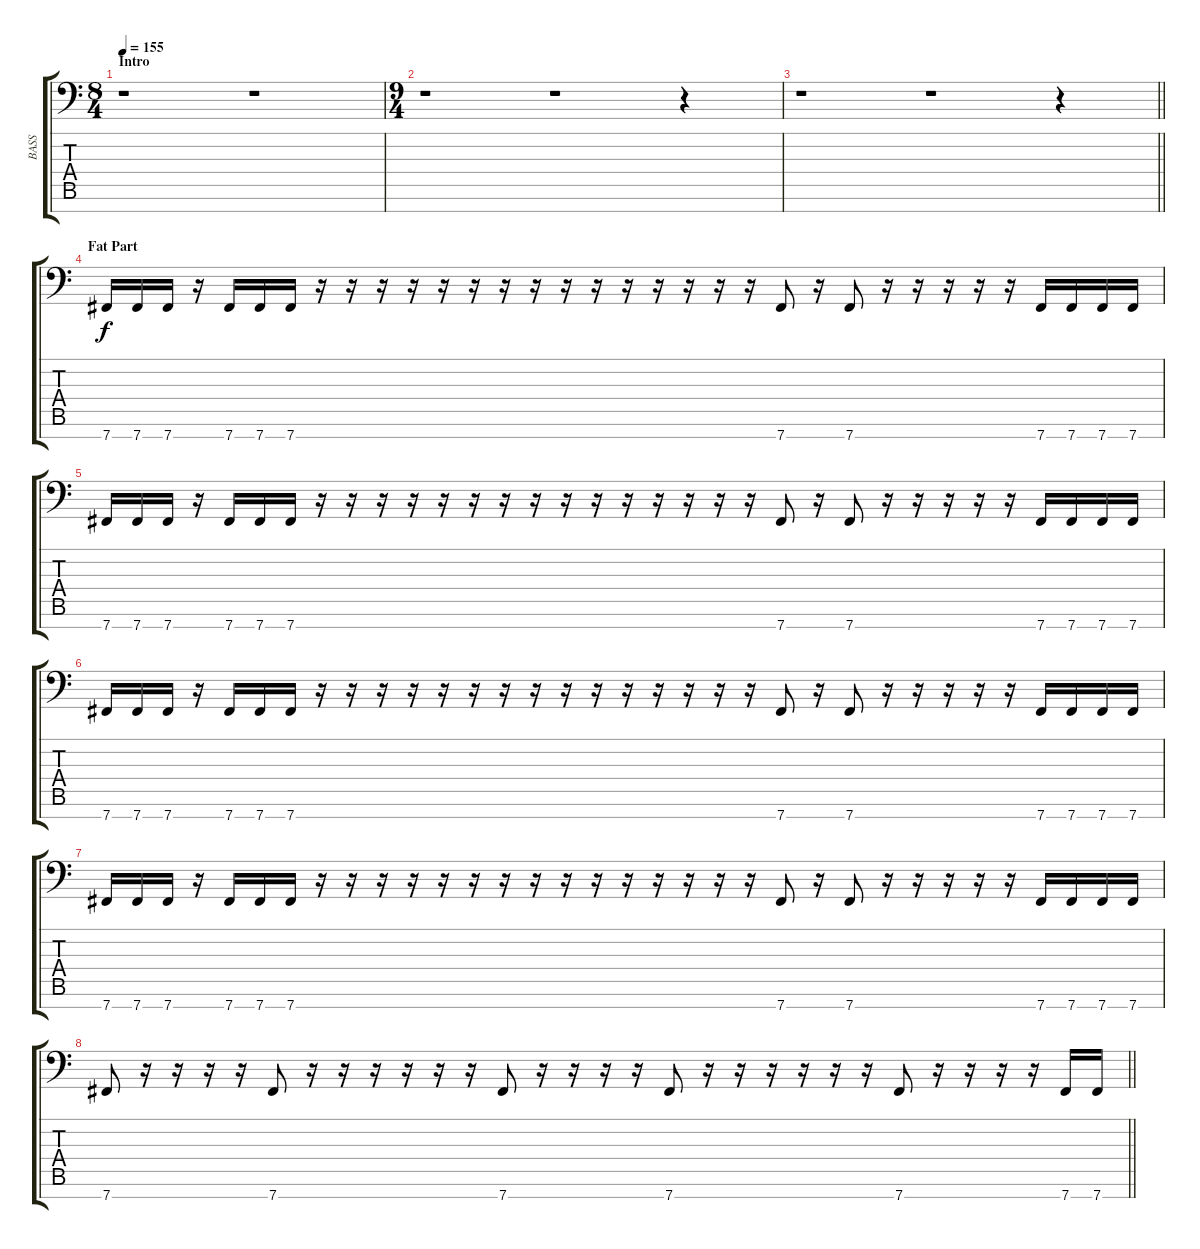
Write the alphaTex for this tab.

\track ("BASS" "BASS") {instrument electricbassfinger}
\staff {score tabs}
\tuning (E3 B2 G2 D2 A1 D1 B0) {hide}
\ts (8 4)
\section ("" "Intro")
\tempo 155
\clef f4
\ks c
r.1{dy f instrument electricbassfinger} r.1 |
\ts (9 4)
r.1 r.1 r.4 |
\barLineRight lightlight
r.1 r.1 r.4 |
\section ("" "Fat Part")
7.7.16 7.7.16 7.7.16 r.16 7.7.16 7.7.16 7.7.16 r.16 r.16 r.16 r.16 r.16 r.16 r.16 r.16 r.16 r.16 r.16 r.16 r.16 r.16 r.16 7.7.8 r.16 7.7.8 r.16 r.16 r.16 r.16 r.16 7.7.16 7.7.16 7.7.16 7.7.16 |
7.7.16 7.7.16 7.7.16 r.16 7.7.16 7.7.16 7.7.16 r.16 r.16 r.16 r.16 r.16 r.16 r.16 r.16 r.16 r.16 r.16 r.16 r.16 r.16 r.16 7.7.8 r.16 7.7.8 r.16 r.16 r.16 r.16 r.16 7.7.16 7.7.16 7.7.16 7.7.16 |
7.7.16 7.7.16 7.7.16 r.16 7.7.16 7.7.16 7.7.16 r.16 r.16 r.16 r.16 r.16 r.16 r.16 r.16 r.16 r.16 r.16 r.16 r.16 r.16 r.16 7.7.8 r.16 7.7.8 r.16 r.16 r.16 r.16 r.16 7.7.16 7.7.16 7.7.16 7.7.16 |
7.7.16 7.7.16 7.7.16 r.16 7.7.16 7.7.16 7.7.16 r.16 r.16 r.16 r.16 r.16 r.16 r.16 r.16 r.16 r.16 r.16 r.16 r.16 r.16 r.16 7.7.8 r.16 7.7.8 r.16 r.16 r.16 r.16 r.16 7.7.16 7.7.16 7.7.16 7.7.16 |
\barLineRight lightlight
7.7.8 r.16 r.16 r.16 r.16 7.7.8 r.16 r.16 r.16 r.16 r.16 r.16 7.7.8 r.16 r.16 r.16 r.16 7.7.8 r.16 r.16 r.16 r.16 r.16 r.16 7.7.8 r.16 r.16 r.16 r.16 7.7.16 7.7.16
